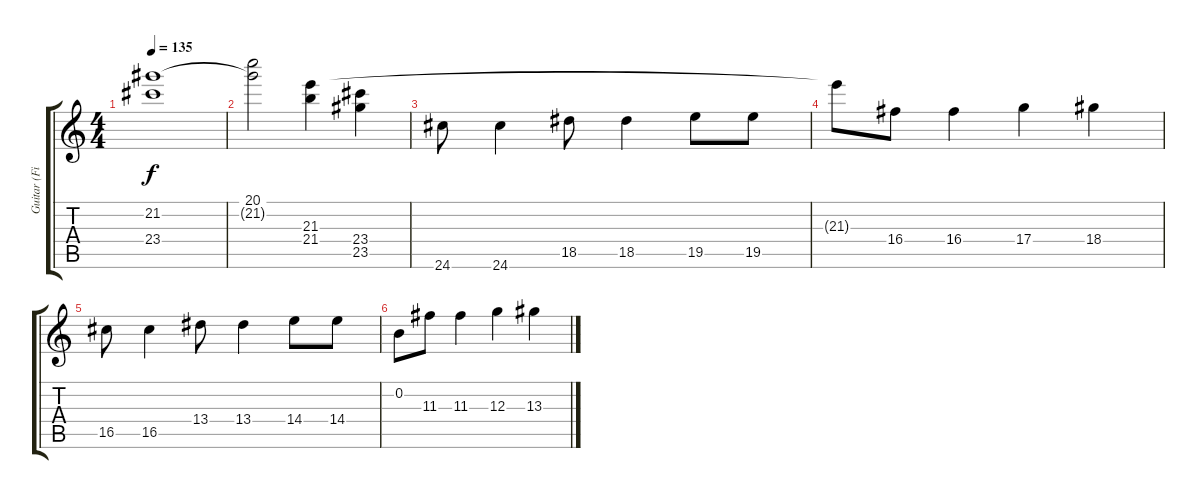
\track ("Guitar (Fill)" "Guitar (Fi") {instrument overdrivenguitar}
\staff {score tabs}
\tuning (E4 B3 G3 D3 A2 Db2) {hide}
\ts (4 4)
\tempo 135
\clef g2
\ks c
(21.2 23.4).1{dy f} |
(20.1{t} 21.2{t}).2 (21.3 21.4).4 (23.4 23.5).4 |
24.6.8 24.6.4 18.5.8 18.5.4 19.5.8 19.5.8 |
21.3{t}.8 16.4.8 16.4.4 17.4.4 18.4.4 |
16.5.8 16.5.4 13.4.8 13.4.4 14.4.8 14.4.8 |
0.2.8 11.3.8 11.3.4 12.3.4 13.3.4
